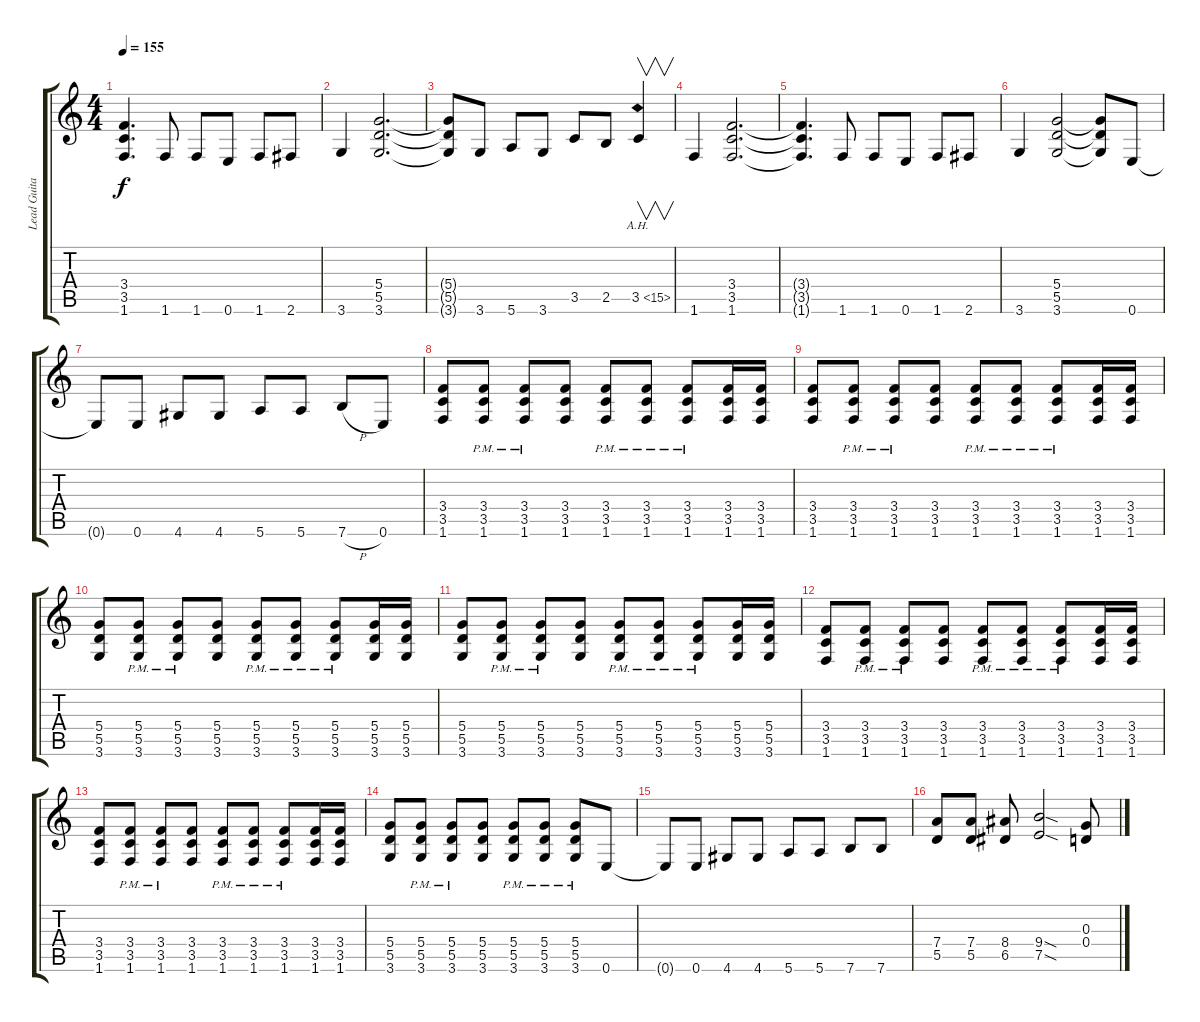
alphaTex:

\track ("Lead Guitar" "Lead Guita") {instrument distortionguitar}
\staff {score tabs}
\tuning (E4 B3 G3 D3 A2 E2) {hide}
\ts (4 4)
\tempo 155
\clef g2
\ks c
(3.4{t} 3.5{t} 1.6{t}).4{d dy f} 1.6.8 1.6.8 0.6.8 1.6.8 2.6.8 |
3.6.4 (5.4 5.5 3.6).2{d} |
(5.4{t} 5.5{t} 3.6{t}).8 3.6.8 5.6.8 3.6.8 3.5.8 2.5.8 3.5{ah 12}.4{v} |
1.6.4 (3.4 3.5 1.6).2{d} |
(3.4{t} 3.5{t} 1.6{t}).4{d} 1.6.8 1.6.8 0.6.8 1.6.8 2.6.8 |
3.6.4 (5.4 5.5 3.6).2 (5.4{t} 5.5{t} 3.6{t}).8 0.6.8 |
0.6{t}.8 0.6.8 4.6.8 4.6.8 5.6.8 5.6.8 7.6{h}.8 0.6.8 |
(3.4 3.5 1.6).8 (3.4{pm} 3.5{pm} 1.6{pm}).8 (3.4{pm} 3.5{pm} 1.6{pm}).8 (3.4 3.5 1.6).8 (3.4{pm} 3.5{pm} 1.6{pm}).8 (3.4{pm} 3.5{pm} 1.6{pm}).8 (3.4{pm} 3.5{pm} 1.6{pm}).8 (3.4 3.5 1.6).16 (3.4 3.5 1.6).16 |
(3.4 3.5 1.6).8 (3.4{pm} 3.5{pm} 1.6{pm}).8 (3.4{pm} 3.5{pm} 1.6{pm}).8 (3.4 3.5 1.6).8 (3.4{pm} 3.5{pm} 1.6{pm}).8 (3.4{pm} 3.5{pm} 1.6{pm}).8 (3.4{pm} 3.5{pm} 1.6{pm}).8 (3.4 3.5 1.6).16 (3.4 3.5 1.6).16 |
(5.4 5.5 3.6).8 (5.4{pm} 5.5{pm} 3.6{pm}).8 (5.4{pm} 5.5{pm} 3.6{pm}).8 (5.4 5.5 3.6).8 (5.4{pm} 5.5{pm} 3.6{pm}).8 (5.4{pm} 5.5{pm} 3.6{pm}).8 (5.4{pm} 5.5{pm} 3.6{pm}).8 (5.4 5.5 3.6).16 (5.4 5.5 3.6).16 |
(5.4 5.5 3.6).8 (5.4{pm} 5.5{pm} 3.6{pm}).8 (5.4{pm} 5.5{pm} 3.6{pm}).8 (5.4 5.5 3.6).8 (5.4{pm} 5.5{pm} 3.6{pm}).8 (5.4{pm} 5.5{pm} 3.6{pm}).8 (5.4{pm} 5.5{pm} 3.6{pm}).8 (5.4 5.5 3.6).16 (5.4 5.5 3.6).16 |
(3.4 3.5 1.6).8 (3.4{pm} 3.5{pm} 1.6{pm}).8 (3.4{pm} 3.5{pm} 1.6{pm}).8 (3.4 3.5 1.6).8 (3.4{pm} 3.5{pm} 1.6{pm}).8 (3.4{pm} 3.5{pm} 1.6{pm}).8 (3.4{pm} 3.5{pm} 1.6{pm}).8 (3.4 3.5 1.6).16 (3.4 3.5 1.6).16 |
(3.4 3.5 1.6).8 (3.4{pm} 3.5{pm} 1.6{pm}).8 (3.4{pm} 3.5{pm} 1.6{pm}).8 (3.4 3.5 1.6).8 (3.4{pm} 3.5{pm} 1.6{pm}).8 (3.4{pm} 3.5{pm} 1.6{pm}).8 (3.4{pm} 3.5{pm} 1.6{pm}).8 (3.4 3.5 1.6).16 (3.4 3.5 1.6).16 |
(5.4 5.5 3.6).8 (5.4{pm} 5.5{pm} 3.6{pm}).8 (5.4{pm} 5.5{pm} 3.6{pm}).8 (5.4 5.5 3.6).8 (5.4{pm} 5.5{pm} 3.6{pm}).8 (5.4{pm} 5.5{pm} 3.6{pm}).8 (5.4{pm} 5.5{pm} 3.6{pm}).8 0.6.8 |
0.6{t}.8 0.6.8 4.6.8 4.6.8 5.6.8 5.6.8 7.6.8 7.6.8 |
(7.4 5.5).8 (7.4 5.5).8 (8.4 6.5).8 (9.4{sod} 7.5{sod}).2 (0.3 0.4).8
